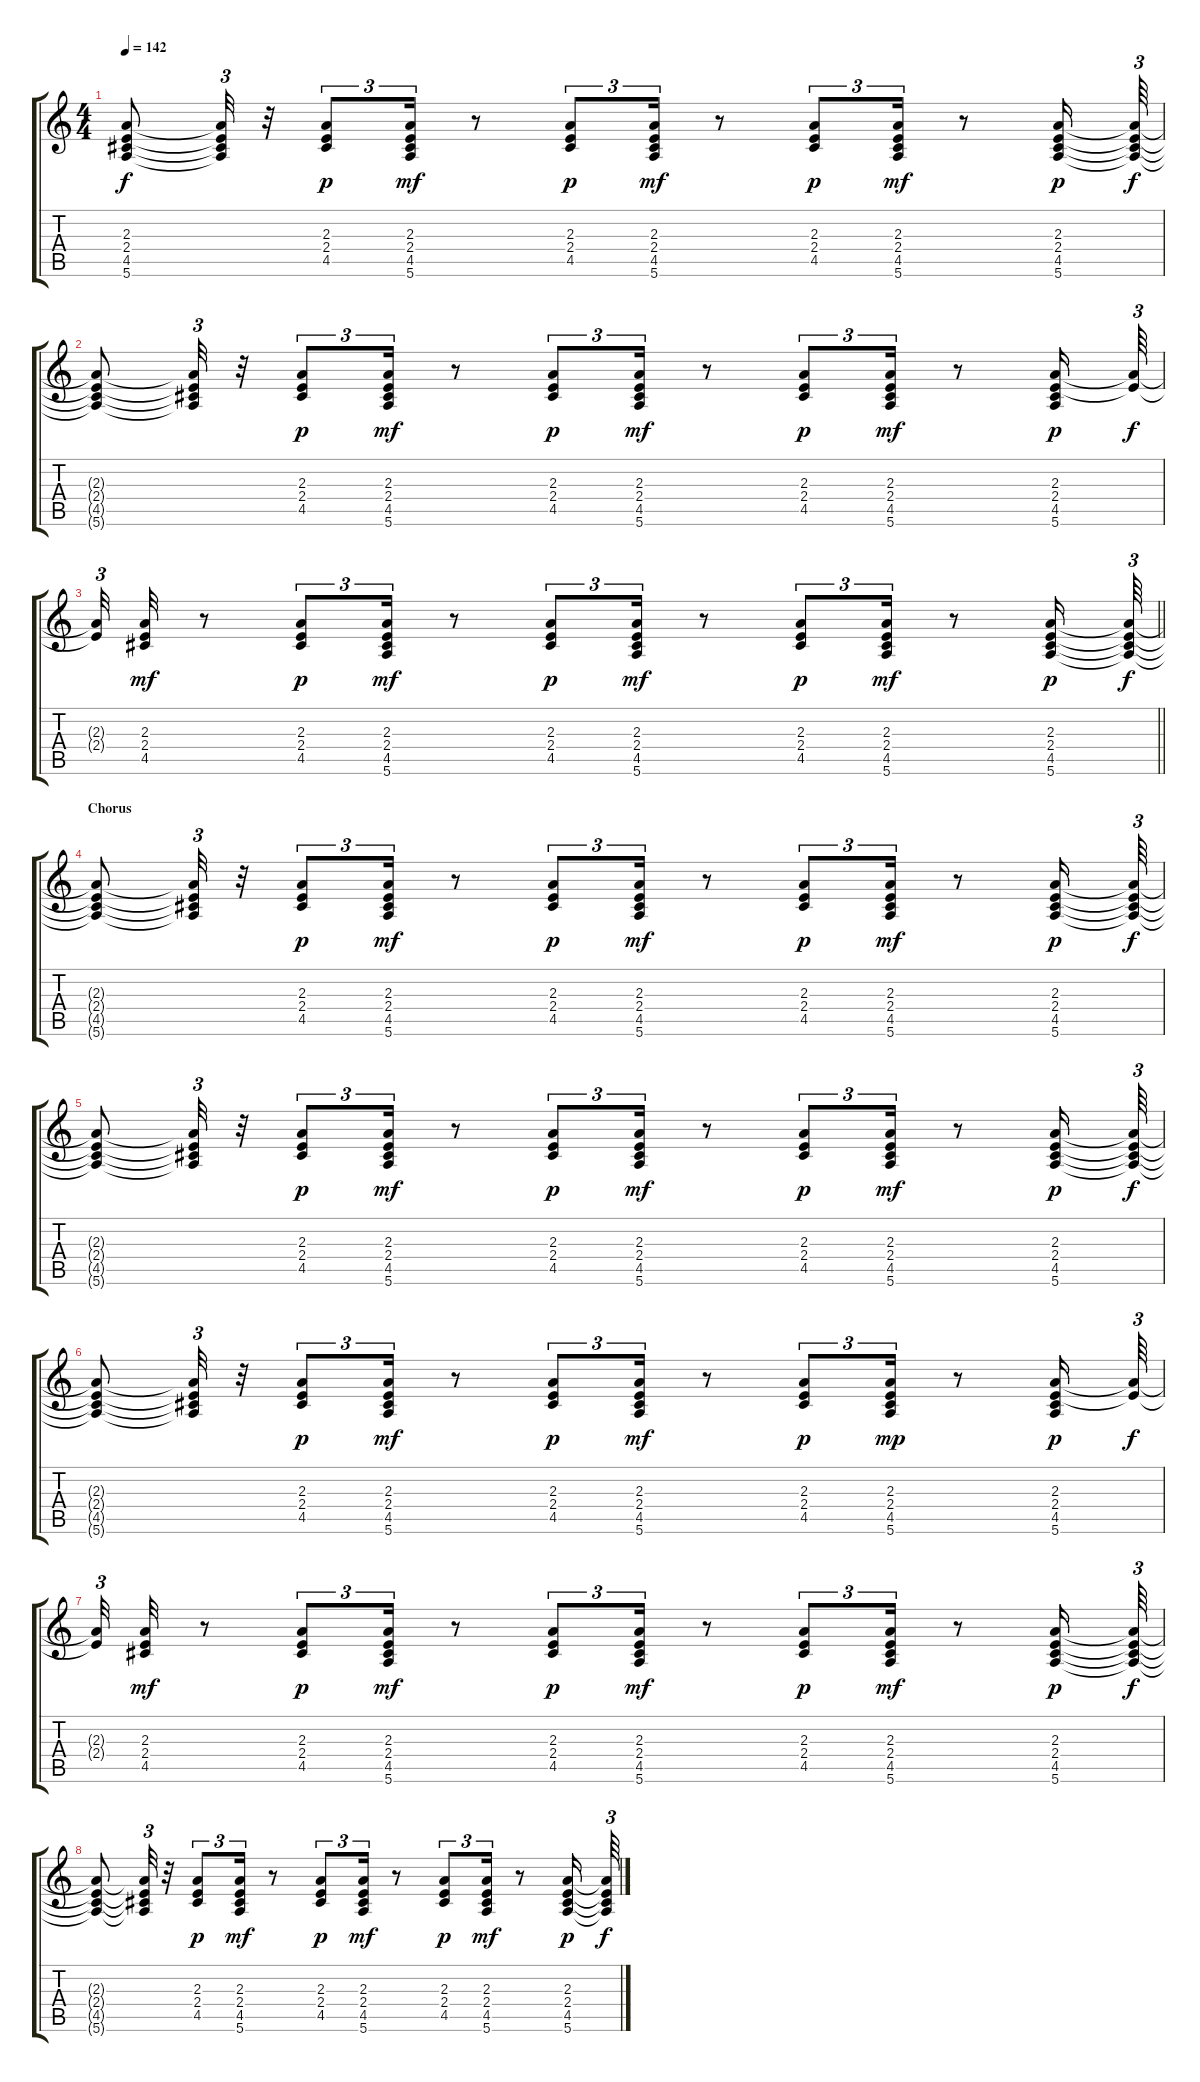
\track "" {instrument electricguitarmuted}
\staff {score tabs}
\tuning (E4 B3 G3 D3 A2 E2) {hide}
\ts (4 4)
\tempo 142
\clef g2
\ks c
(2.3{t} 2.4{t} 4.5{t} 5.6{t}).8{dy f} (2.3{t} 2.4{t} 4.5{t} 5.6{t}).32{tu (3 2)} r.32 (2.3 2.4 4.5).8{tu (3 2) dy p} (2.3 2.4 4.5 5.6).16{tu (3 2) dy mf} r.8 (2.3 2.4 4.5).8{tu (3 2) dy p} (2.3 2.4 4.5 5.6).16{tu (3 2) dy mf} r.8 (2.3 2.4 4.5).8{tu (3 2) dy p} (2.3 2.4 4.5 5.6).16{tu (3 2) dy mf} r.8 (2.3 2.4 4.5 5.6).16{dy p} (2.3{t} 2.4{t} 4.5{t} 5.6{t}).64{tu (3 2) dy f} |
(2.3{t} 2.4{t} 4.5{t} 5.6{t}).8 (2.3{t} 2.4{t} 4.5{t} 5.6{t}).32{tu (3 2)} r.32 (2.3 2.4 4.5).8{tu (3 2) dy p} (2.3 2.4 4.5 5.6).16{tu (3 2) dy mf} r.8 (2.3 2.4 4.5).8{tu (3 2) dy p} (2.3 2.4 4.5 5.6).16{tu (3 2) dy mf} r.8 (2.3 2.4 4.5).8{tu (3 2) dy p} (2.3 2.4 4.5 5.6).16{tu (3 2) dy mf} r.8 (2.3 2.4 4.5 5.6).16{dy p} (2.3{t} 2.4{t}).64{tu (3 2) dy f} |
\barLineRight lightlight
(2.3{t} 2.4{t}).32{tu (3 2)} (2.3 2.4 4.5).32{dy mf} r.8 (2.3 2.4 4.5).8{tu (3 2) dy p} (2.3 2.4 4.5 5.6).16{tu (3 2) dy mf} r.8 (2.3 2.4 4.5).8{tu (3 2) dy p} (2.3 2.4 4.5 5.6).16{tu (3 2) dy mf} r.8 (2.3 2.4 4.5).8{tu (3 2) dy p} (2.3 2.4 4.5 5.6).16{tu (3 2) dy mf} r.8 (2.3 2.4 4.5 5.6).16{dy p} (2.3{t} 2.4{t} 4.5{t} 5.6{t}).64{tu (3 2) dy f} |
\section ("" "Chorus")
(2.3{t} 2.4{t} 4.5{t} 5.6{t}).8 (2.3{t} 2.4{t} 4.5{t} 5.6{t}).32{tu (3 2)} r.32 (2.3 2.4 4.5).8{tu (3 2) dy p} (2.3 2.4 4.5 5.6).16{tu (3 2) dy mf} r.8 (2.3 2.4 4.5).8{tu (3 2) dy p} (2.3 2.4 4.5 5.6).16{tu (3 2) dy mf} r.8 (2.3 2.4 4.5).8{tu (3 2) dy p} (2.3 2.4 4.5 5.6).16{tu (3 2) dy mf} r.8 (2.3 2.4 4.5 5.6).16{dy p} (2.3{t} 2.4{t} 4.5{t} 5.6{t}).64{tu (3 2) dy f} |
(2.3{t} 2.4{t} 4.5{t} 5.6{t}).8 (2.3{t} 2.4{t} 4.5{t} 5.6{t}).32{tu (3 2)} r.32 (2.3 2.4 4.5).8{tu (3 2) dy p} (2.3 2.4 4.5 5.6).16{tu (3 2) dy mf} r.8 (2.3 2.4 4.5).8{tu (3 2) dy p} (2.3 2.4 4.5 5.6).16{tu (3 2) dy mf} r.8 (2.3 2.4 4.5).8{tu (3 2) dy p} (2.3 2.4 4.5 5.6).16{tu (3 2) dy mf} r.8 (2.3 2.4 4.5 5.6).16{dy p} (2.3{t} 2.4{t} 4.5{t} 5.6{t}).64{tu (3 2) dy f} |
(2.3{t} 2.4{t} 4.5{t} 5.6{t}).8 (2.3{t} 2.4{t} 4.5{t} 5.6{t}).32{tu (3 2)} r.32 (2.3 2.4 4.5).8{tu (3 2) dy p} (2.3 2.4 4.5 5.6).16{tu (3 2) dy mf} r.8 (2.3 2.4 4.5).8{tu (3 2) dy p} (2.3 2.4 4.5 5.6).16{tu (3 2) dy mf} r.8 (2.3 2.4 4.5).8{tu (3 2) dy p} (2.3 2.4 4.5 5.6).16{tu (3 2) dy mp} r.8 (2.3 2.4 4.5 5.6).16{dy p} (2.3{t} 2.4{t}).64{tu (3 2) dy f} |
(2.3{t} 2.4{t}).32{tu (3 2)} (2.3 2.4 4.5).32{dy mf} r.8 (2.3 2.4 4.5).8{tu (3 2) dy p} (2.3 2.4 4.5 5.6).16{tu (3 2) dy mf} r.8 (2.3 2.4 4.5).8{tu (3 2) dy p} (2.3 2.4 4.5 5.6).16{tu (3 2) dy mf} r.8 (2.3 2.4 4.5).8{tu (3 2) dy p} (2.3 2.4 4.5 5.6).16{tu (3 2) dy mf} r.8 (2.3 2.4 4.5 5.6).16{dy p} (2.3{t} 2.4{t} 4.5{t} 5.6{t}).64{tu (3 2) dy f} |
(2.3{t} 2.4{t} 4.5{t} 5.6{t}).8 (2.3{t} 2.4{t} 4.5{t} 5.6{t}).32{tu (3 2)} r.32 (2.3 2.4 4.5).8{tu (3 2) dy p} (2.3 2.4 4.5 5.6).16{tu (3 2) dy mf} r.8 (2.3 2.4 4.5).8{tu (3 2) dy p} (2.3 2.4 4.5 5.6).16{tu (3 2) dy mf} r.8 (2.3 2.4 4.5).8{tu (3 2) dy p} (2.3 2.4 4.5 5.6).16{tu (3 2) dy mf} r.8 (2.3 2.4 4.5 5.6).16{dy p} (2.3{t} 2.4{t} 4.5{t} 5.6{t}).64{tu (3 2) dy f}
